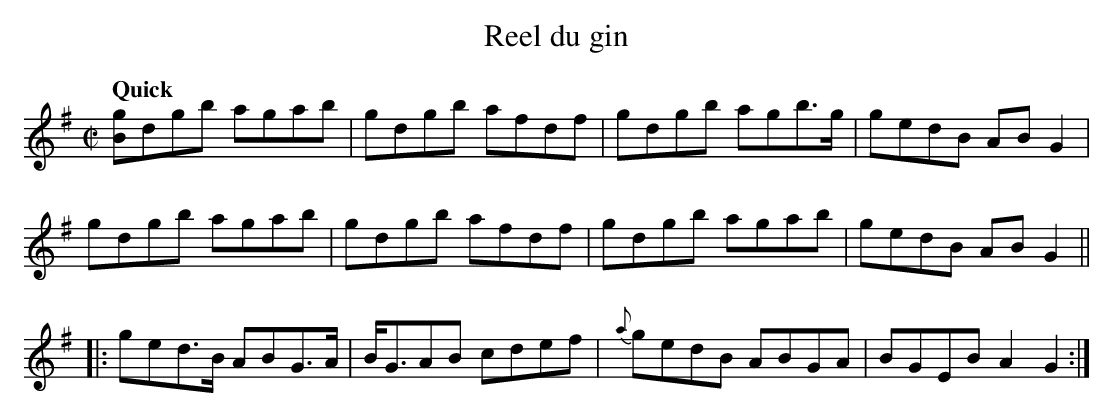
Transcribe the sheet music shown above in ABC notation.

X:1
T:Reel du gin
M:C|
L:1/8
Q:"Quick"
K:G
[Bg]dgb agab|gdgb afdf|gdgb agb>g|gedB A-B G2|
gdgb agab|gdgb afdf|gdgb agab|gedB A-B G2||
|:ged>B ABG>A|B<GAB cdef|{a}gedB ABGA|BGEB A2G2:|]
